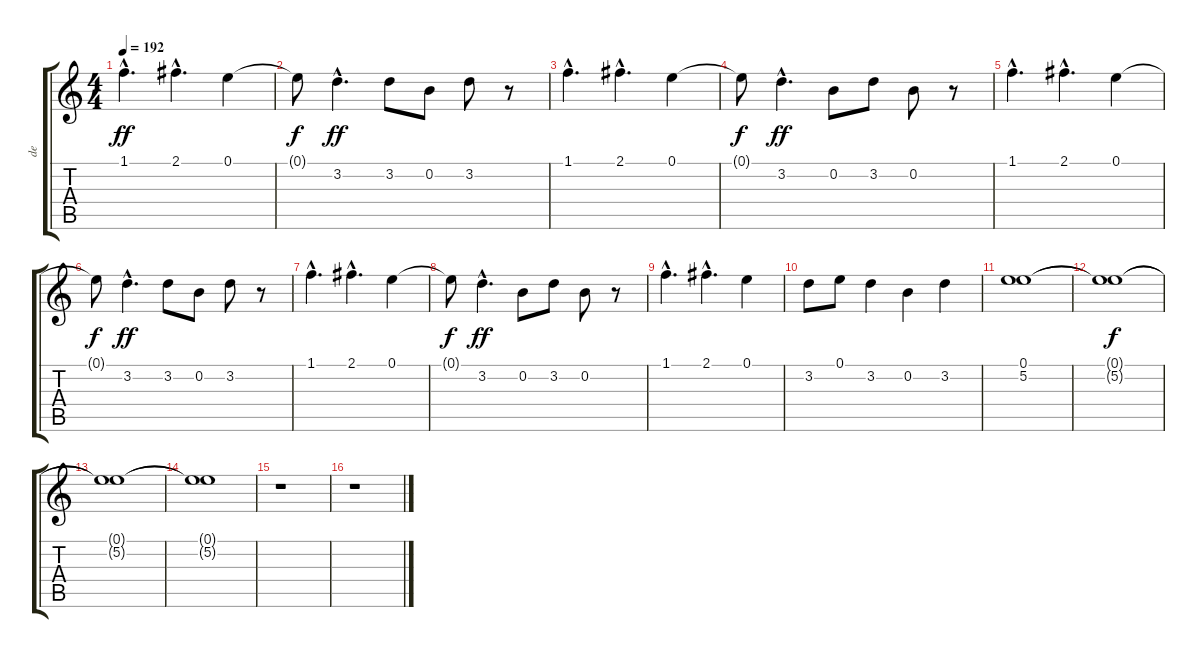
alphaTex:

\track ("de" "de") {instrument distortionguitar}
\staff {score tabs}
\tuning (E4 B3 G3 D3 A2 E2) {hide}
\ts (4 4)
\tempo 192
\clef g2
\ks c
1.1{hac}.4{d dy ff} 2.1{hac}.4{d} 0.1.4 |
0.1{t}.8{dy f} 3.2{hac}.4{d dy ff} 3.2.8 0.2.8 3.2.8 r.8 |
1.1{hac}.4{d} 2.1{hac}.4{d} 0.1.4 |
0.1{t}.8{dy f} 3.2{hac}.4{d dy ff} 0.2.8 3.2.8 0.2.8 r.8 |
1.1{hac}.4{d} 2.1{hac}.4{d} 0.1.4 |
0.1{t}.8{dy f} 3.2{hac}.4{d dy ff} 3.2.8 0.2.8 3.2.8 r.8 |
1.1{hac}.4{d} 2.1{hac}.4{d} 0.1.4 |
0.1{t}.8{dy f} 3.2{hac}.4{d dy ff} 0.2.8 3.2.8 0.2.8 r.8 |
1.1{hac}.4{d} 2.1{hac}.4{d} 0.1.4 |
3.2.8 0.1.8 3.2.4 0.2.4 3.2.4 |
(0.1 5.2).1 |
(0.1{t} 5.2{t}).1{dy f} |
(0.1{t} 5.2{t}).1 |
(0.1{t} 5.2{t}).1 |
r.1 |
r.1
